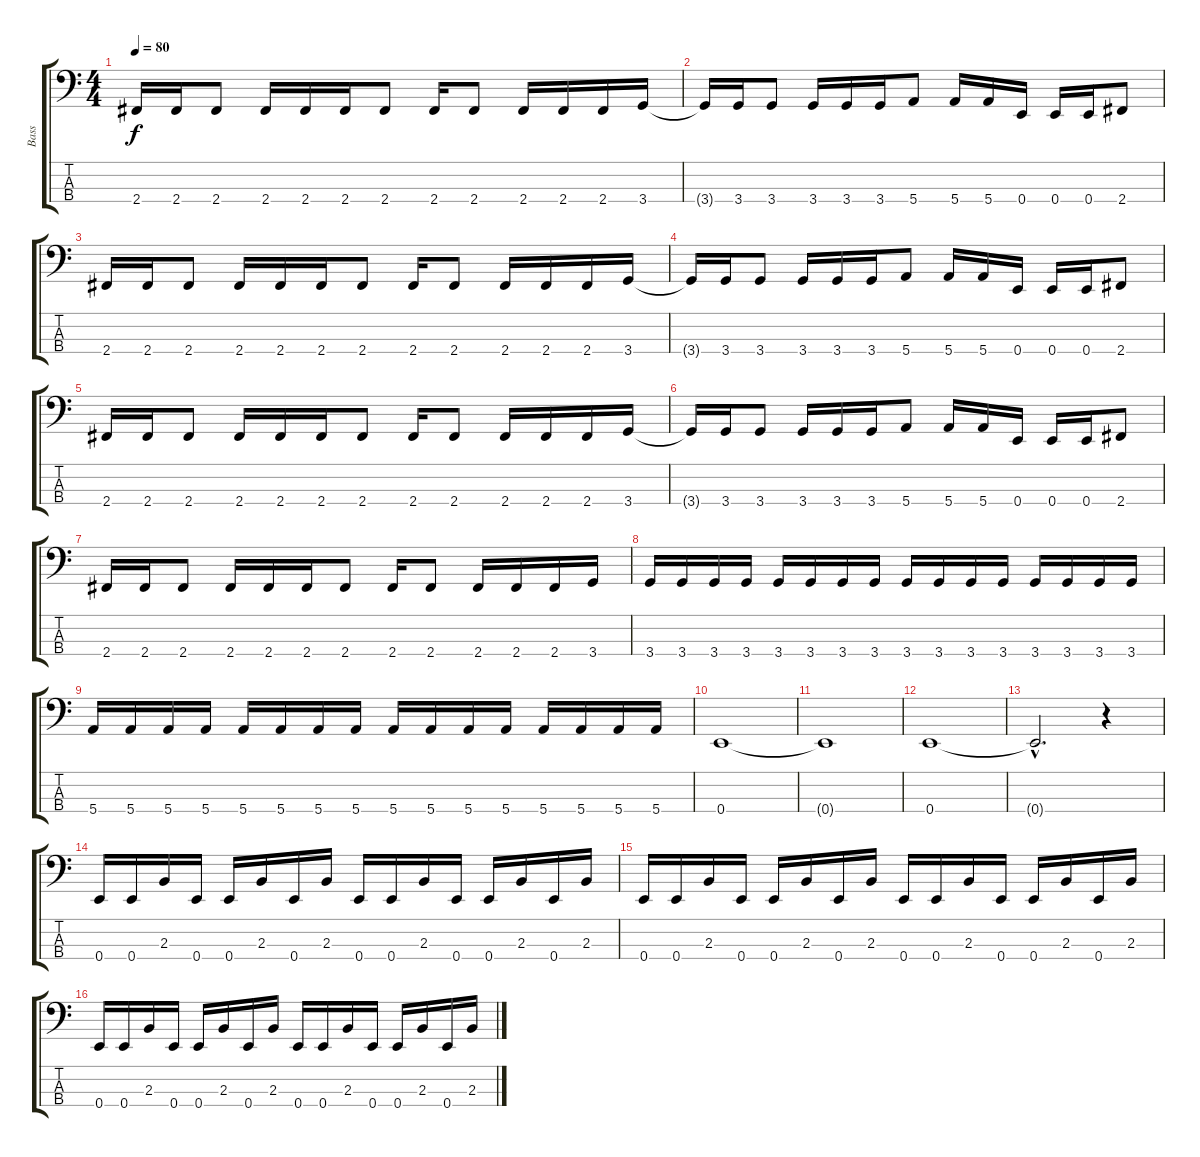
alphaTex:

\track ("Bass" "Bass") {instrument electricbassfinger}
\staff {score tabs}
\tuning (G2 D2 A1 E1) {hide}
\ts (4 4)
\tempo 80
\clef f4
\ks c
2.4.16{dy f} 2.4.16 2.4.8 2.4.16 2.4.16 2.4.16 2.4.8 2.4.16 2.4.8 2.4.16 2.4.16 2.4.16 3.4.16 |
3.4{t}.16 3.4.16 3.4.8 3.4.16 3.4.16 3.4.16 5.4.8 5.4.16 5.4.16 0.4.16 0.4.16 0.4.16 2.4.8 |
2.4.16 2.4.16 2.4.8 2.4.16 2.4.16 2.4.16 2.4.8 2.4.16 2.4.8 2.4.16 2.4.16 2.4.16 3.4.16 |
3.4{t}.16 3.4.16 3.4.8 3.4.16 3.4.16 3.4.16 5.4.8 5.4.16 5.4.16 0.4.16 0.4.16 0.4.16 2.4.8 |
2.4.16 2.4.16 2.4.8 2.4.16 2.4.16 2.4.16 2.4.8 2.4.16 2.4.8 2.4.16 2.4.16 2.4.16 3.4.16 |
3.4{t}.16 3.4.16 3.4.8 3.4.16 3.4.16 3.4.16 5.4.8 5.4.16 5.4.16 0.4.16 0.4.16 0.4.16 2.4.8 |
2.4.16 2.4.16 2.4.8 2.4.16 2.4.16 2.4.16 2.4.8 2.4.16 2.4.8 2.4.16 2.4.16 2.4.16 3.4.16 |
3.4.16 3.4.16 3.4.16 3.4.16 3.4.16 3.4.16 3.4.16 3.4.16 3.4.16 3.4.16 3.4.16 3.4.16 3.4.16 3.4.16 3.4.16 3.4.16 |
5.4.16 5.4.16 5.4.16 5.4.16 5.4.16 5.4.16 5.4.16 5.4.16 5.4.16 5.4.16 5.4.16 5.4.16 5.4.16 5.4.16 5.4.16 5.4.16 |
0.4.1 |
0.4{t}.1 |
0.4.1 |
0.4{hac t}.2{d} r.4 |
0.4.16 0.4.16 2.3.16 0.4.16 0.4.16 2.3.16 0.4.16 2.3.16 0.4.16 0.4.16 2.3.16 0.4.16 0.4.16 2.3.16 0.4.16 2.3.16 |
0.4.16 0.4.16 2.3.16 0.4.16 0.4.16 2.3.16 0.4.16 2.3.16 0.4.16 0.4.16 2.3.16 0.4.16 0.4.16 2.3.16 0.4.16 2.3.16 |
0.4.16 0.4.16 2.3.16 0.4.16 0.4.16 2.3.16 0.4.16 2.3.16 0.4.16 0.4.16 2.3.16 0.4.16 0.4.16 2.3.16 0.4.16 2.3.16
